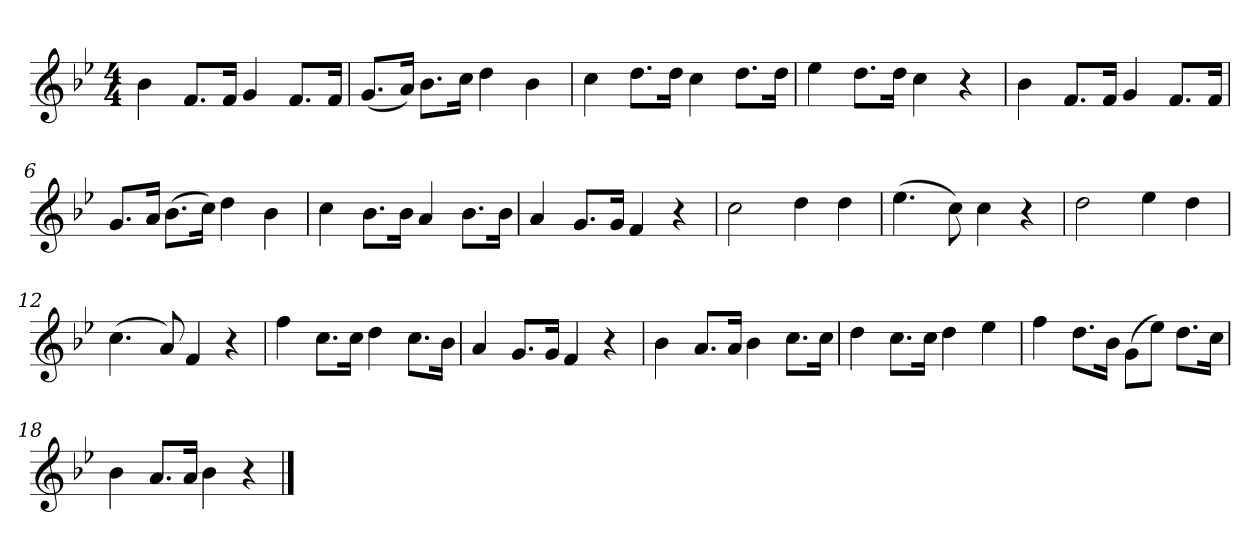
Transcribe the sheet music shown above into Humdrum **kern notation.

**kern
*part1
*staff1
*k[b-e-]
*M4/4
*MM120
=1
4b-
8.fL
16fJk
4g
8.fL
16fJk
=2
(8.gL
16aJk)
8.b-L
16ccJk
4dd
4b-
=3
4cc
8.ddL
16ddJk
4cc
8.ddL
16ddJk
=4
4ee-
8.ddL
16ddJk
4cc
4r
=5
4b-
8.fL
16fJk
4g
8.fL
16fJk
=6
8.gL
16aJk
(8.b-L
16ccJk)
4dd
4b-
=7
4cc
8.b-L
16b-Jk
4a
8.b-L
16b-Jk
=8
4a
8.gL
16gJk
4f
4r
=9
2cc
4dd
4dd
=10
(4.ee-
8cc)
4cc
4r
=11
2dd
4ee-
4dd
=12
(4.cc
8a)
4f
4r
=13
4ff
8.ccL
16ccJk
4dd
8.ccL
16b-Jk
=14
4a
8.gL
16gJk
4f
4r
=15
4b-
8.aL
16aJk
4b-
8.ccL
16ccJk
=16
4dd
8.ccL
16ccJk
4dd
4ee-
=17
4ff
8.ddL
16b-Jk
(8gL
8ee-J)
8.ddL
16ccJk
=18
4b-
8.aL
16aJk
4b-
4r
==
*-
